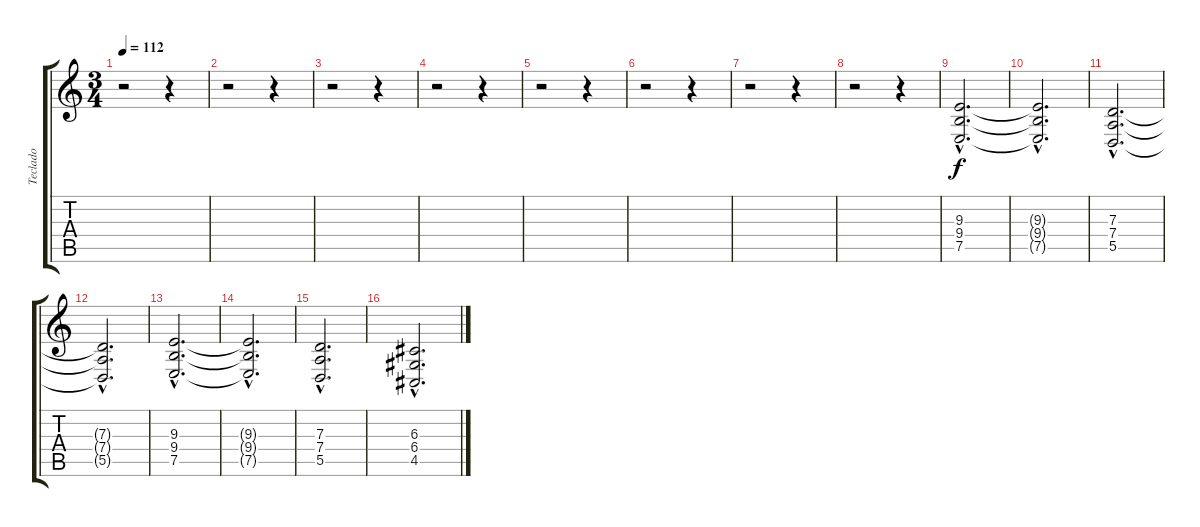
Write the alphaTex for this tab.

\track ("Teclado" "Teclado") {instrument choiraahs}
\staff {score tabs}
\tuning (E4 B3 G3 D3 A2 E2) {hide}
\ts (3 4)
\tempo 112
\clef g2
\ks c
r.2{dy f instrument choiraahs} r.4 |
r.2 r.4 |
r.2 r.4 |
r.2 r.4 |
r.2 r.4 |
r.2 r.4 |
r.2 r.4 |
r.2 r.4 |
(9.3{hac} 9.4{hac} 7.5{hac}).2{d} |
(9.3{hac t} 9.4{hac t} 7.5{hac t}).2{d} |
(7.3{hac} 7.4{hac} 5.5{hac}).2{d} |
(7.3{hac t} 7.4{hac t} 5.5{hac t}).2{d} |
(9.3{hac} 9.4{hac} 7.5{hac}).2{d} |
(9.3{hac t} 9.4{hac t} 7.5{hac t}).2{d} |
(7.3{hac} 7.4{hac} 5.5{hac}).2{d} |
(6.3{hac} 6.4{hac} 4.5{hac}).2{d}
